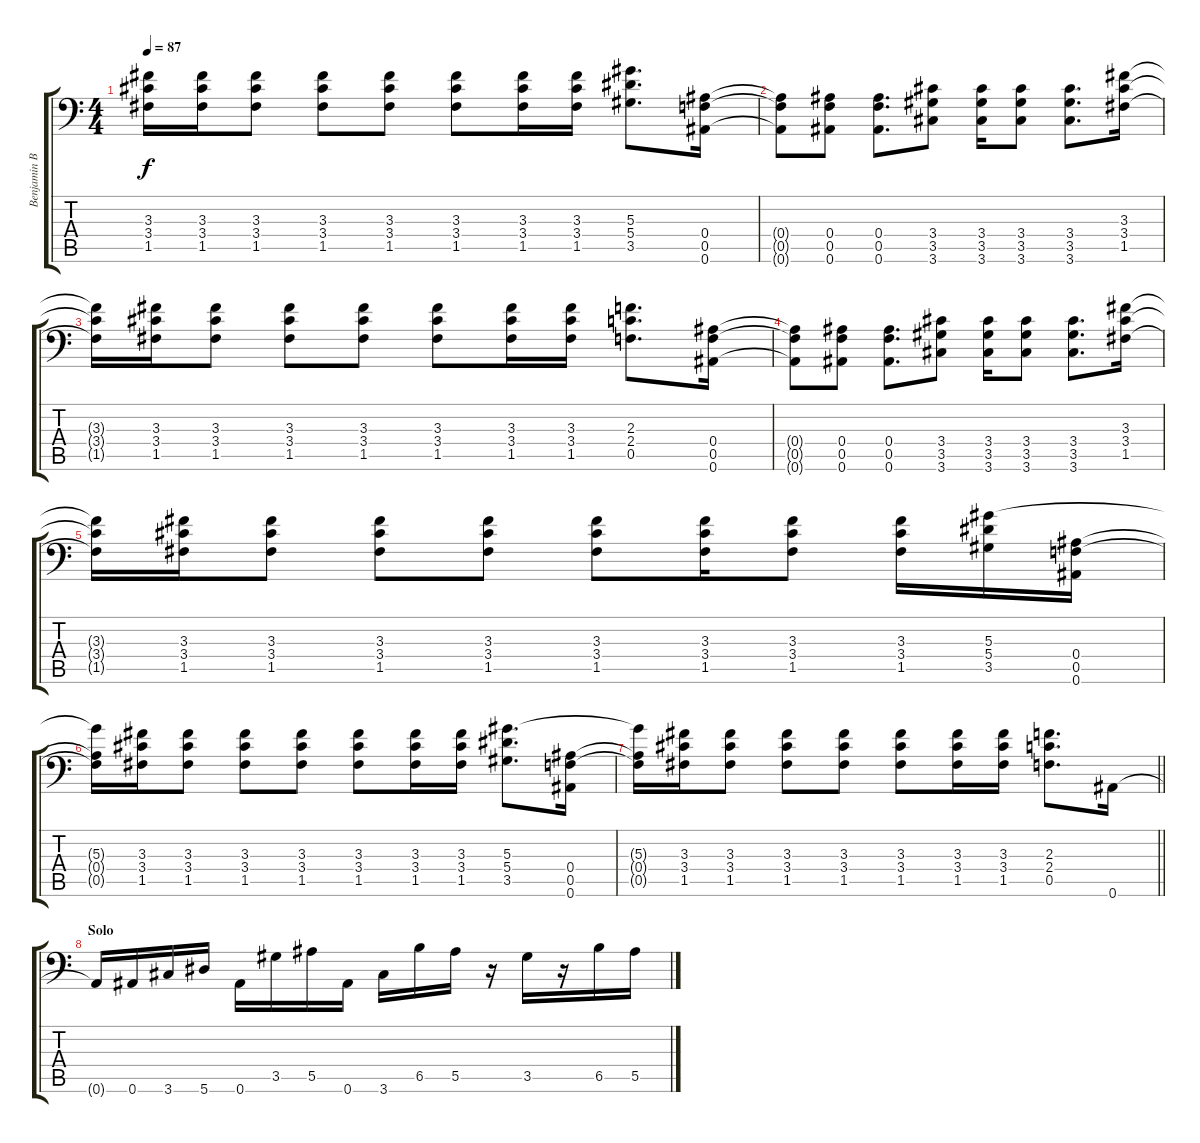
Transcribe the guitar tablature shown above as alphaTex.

\track ("Benjamin Burnley" "Benjamin B") {instrument distortionguitar}
\staff {score tabs}
\tuning (C4 G3 Eb3 Bb2 F2 Bb1) {hide}
\ts (4 4)
\tempo 87
\clef f4
\ks c
(3.3{t} 3.4{t} 1.5{t}).16{dy f} (3.3 3.4 1.5).16 (3.3 3.4 1.5).8 (3.3 3.4 1.5).8 (3.3 3.4 1.5).8 (3.3 3.4 1.5).8 (3.3 3.4 1.5).16 (3.3 3.4 1.5).16 (5.3 5.4 3.5).8{d} (0.4 0.5 0.6).16 |
(0.4{t} 0.5{t} 0.6{t}).8 (0.4 0.5 0.6).8 (0.4 0.5 0.6).8{d} (3.4 3.5 3.6).8 (3.4 3.5 3.6).16 (3.4 3.5 3.6).8 (3.4 3.5 3.6).8{d} (3.3 3.4 1.5).16 |
(3.3{t} 3.4{t} 1.5{t}).16 (3.3 3.4 1.5).16 (3.3 3.4 1.5).8 (3.3 3.4 1.5).8 (3.3 3.4 1.5).8 (3.3 3.4 1.5).8 (3.3 3.4 1.5).16 (3.3 3.4 1.5).16 (2.3 2.4 0.5).8{d} (0.4 0.5 0.6).16 |
(0.4{t} 0.5{t} 0.6{t}).8 (0.4 0.5 0.6).8 (0.4 0.5 0.6).8{d} (3.4 3.5 3.6).8 (3.4 3.5 3.6).16 (3.4 3.5 3.6).8 (3.4 3.5 3.6).8{d} (3.3 3.4 1.5).16 |
(3.3{t} 3.4{t} 1.5{t}).16 (3.3 3.4 1.5).16 (3.3 3.4 1.5).8 (3.3 3.4 1.5).8 (3.3 3.4 1.5).8 (3.3 3.4 1.5).8 (3.3 3.4 1.5).16 (3.3 3.4 1.5).8 (3.3 3.4 1.5).16 (5.3 5.4 3.5).16 (0.4 0.5 0.6).16 |
(5.3{t} 0.4{t} 0.5{t}).16 (3.3 3.4 1.5).16 (3.3 3.4 1.5).8 (3.3 3.4 1.5).8 (3.3 3.4 1.5).8 (3.3 3.4 1.5).8 (3.3 3.4 1.5).16 (3.3 3.4 1.5).16 (5.3 5.4 3.5).8{d} (0.4 0.5 0.6).16 |
\barLineRight lightlight
(5.3{t} 0.4{t} 0.5{t}).16 (3.3 3.4 1.5).16 (3.3 3.4 1.5).8 (3.3 3.4 1.5).8 (3.3 3.4 1.5).8 (3.3 3.4 1.5).8 (3.3 3.4 1.5).16 (3.3 3.4 1.5).16 (2.3 2.4 0.5).8{d} 0.6.16 |
\section ("" "Solo")
0.6{t}.16 0.6.16 3.6.16 5.6.16 0.6.16 3.5.16 5.5.16 0.6.16 3.6.16 6.5.16 5.5.16 r.16 3.5.16 r.16 6.5.16 5.5.16
